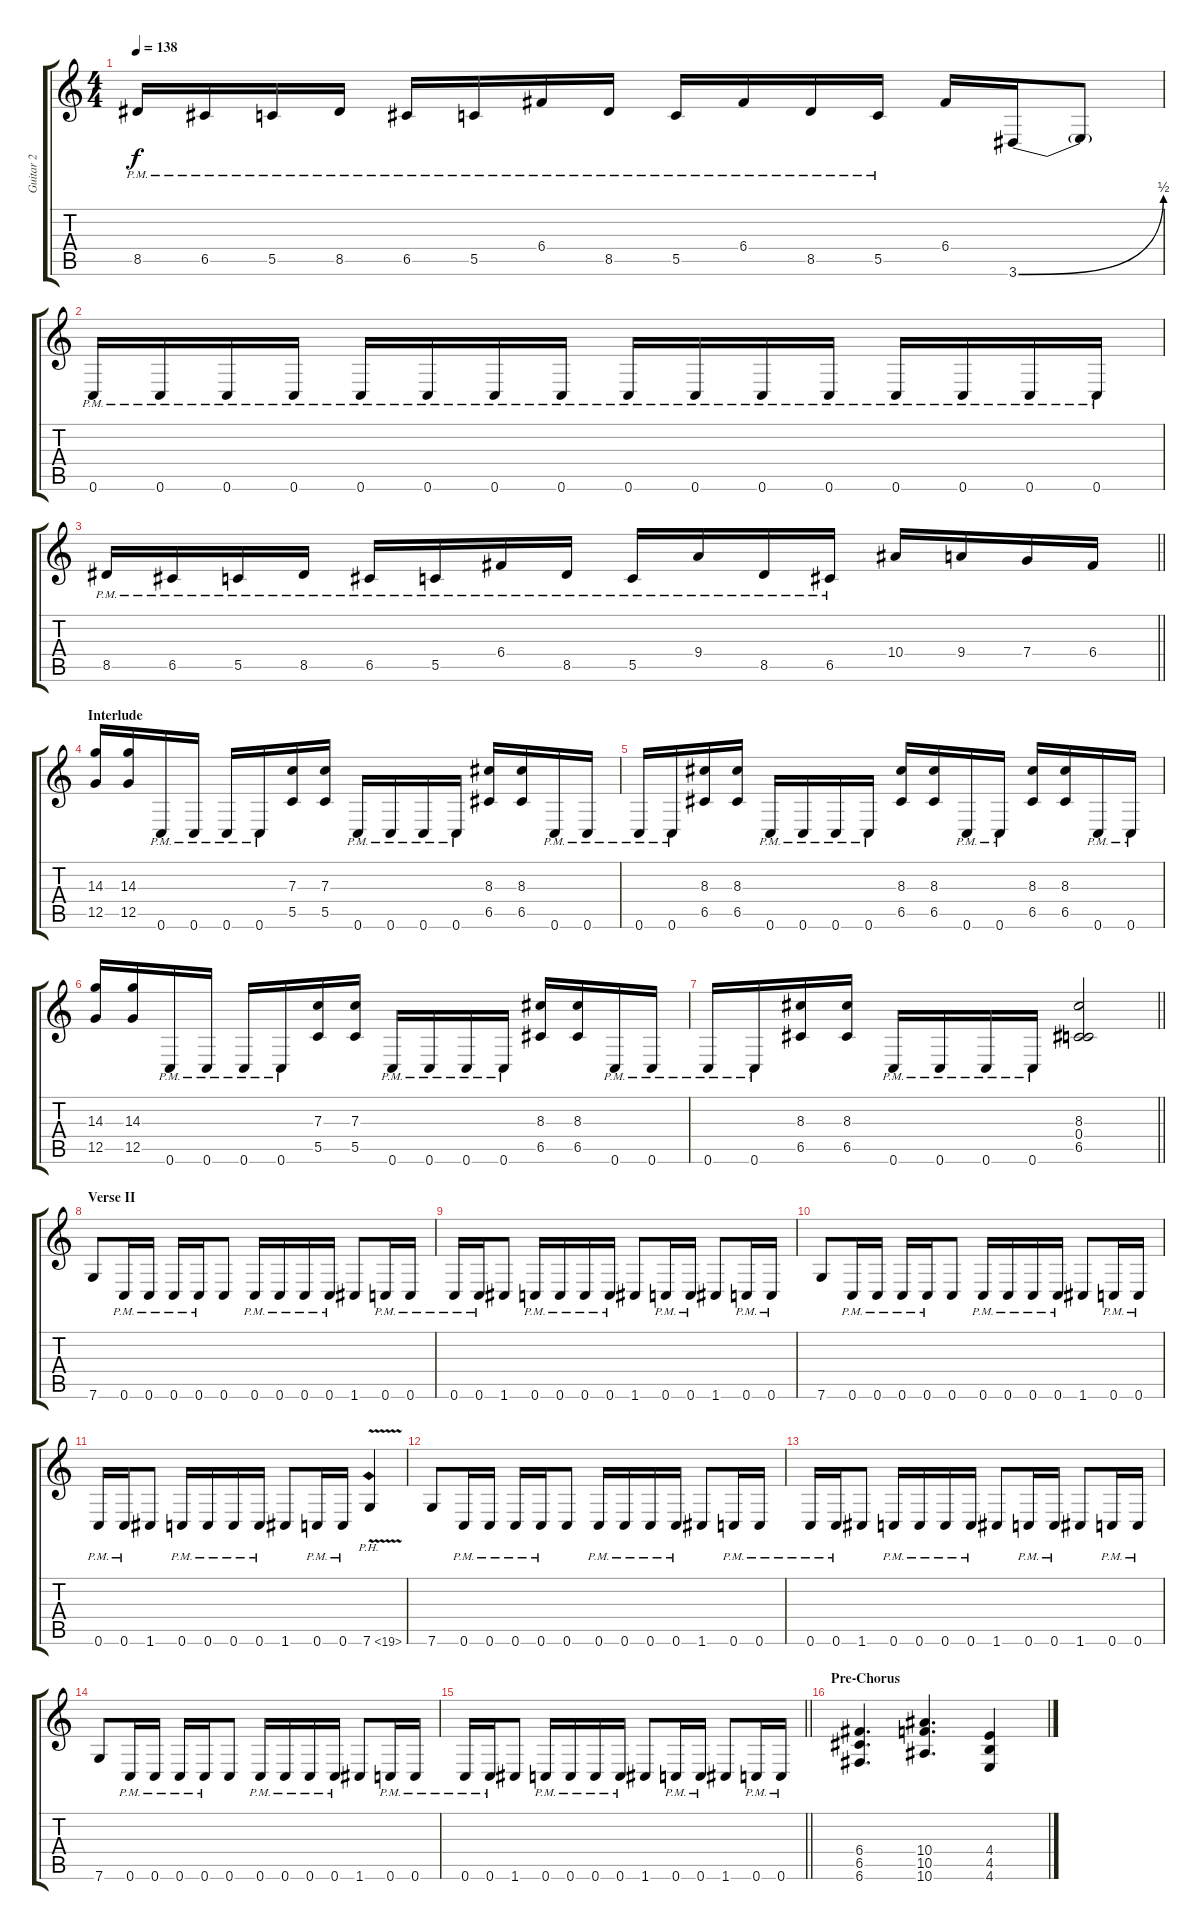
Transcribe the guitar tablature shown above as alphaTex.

\track ("Guitar 2" "Guitar 2") {instrument overdrivenguitar}
\staff {score tabs}
\tuning (D4 A3 F3 C3 G2 C2) {hide}
\ts (4 4)
\tempo 138
\clef g2
\ks c
8.5{pm}.16{dy f} 6.5{pm}.16 5.5{pm}.16 8.5{pm}.16 6.5{pm}.16 5.5{pm}.16 6.4{pm}.16 8.5{pm}.16 5.5{pm}.16 6.4{pm}.16 8.5{pm}.16 5.5{pm}.16 6.4.16 3.6{be (bend 0 0 60 2)}.16 3.6{t}.8 |
0.6{pm}.16 0.6{pm}.16 0.6{pm}.16 0.6{pm}.16 0.6{pm}.16 0.6{pm}.16 0.6{pm}.16 0.6{pm}.16 0.6{pm}.16 0.6{pm}.16 0.6{pm}.16 0.6{pm}.16 0.6{pm}.16 0.6{pm}.16 0.6{pm}.16 0.6{pm}.16 |
\barLineRight lightlight
8.5{pm}.16 6.5{pm}.16 5.5{pm}.16 8.5{pm}.16 6.5{pm}.16 5.5{pm}.16 6.4{pm}.16 8.5{pm}.16 5.5{pm}.16 9.4{pm}.16 8.5{pm}.16 6.5{pm}.16 10.4.16 9.4.16 7.4.16 6.4.16 |
\section ("" "Interlude")
(14.3 12.5).16 (14.3 12.5).16 0.6{pm}.16 0.6{pm}.16 0.6{pm}.16 0.6{pm}.16 (7.3 5.5).16 (7.3 5.5).16 0.6{pm}.16 0.6{pm}.16 0.6{pm}.16 0.6{pm}.16 (8.3 6.5).16 (8.3 6.5).16 0.6{pm}.16 0.6{pm}.16 |
0.6{pm}.16 0.6{pm}.16 (8.3 6.5).16 (8.3 6.5).16 0.6{pm}.16 0.6{pm}.16 0.6{pm}.16 0.6{pm}.16 (8.3 6.5).16 (8.3 6.5).16 0.6{pm}.16 0.6{pm}.16 (8.3 6.5).16 (8.3 6.5).16 0.6{pm}.16 0.6{pm}.16 |
(14.3 12.5).16 (14.3 12.5).16 0.6{pm}.16 0.6{pm}.16 0.6{pm}.16 0.6{pm}.16 (7.3 5.5).16 (7.3 5.5).16 0.6{pm}.16 0.6{pm}.16 0.6{pm}.16 0.6{pm}.16 (8.3 6.5).16 (8.3 6.5).16 0.6{pm}.16 0.6{pm}.16 |
\barLineRight lightlight
0.6{pm}.16 0.6{pm}.16 (8.3 6.5).16 (8.3 6.5).16 0.6{pm}.16 0.6{pm}.16 0.6{pm}.16 0.6{pm}.16 (8.3 0.4 6.5).2 |
\section ("" "Verse II")
7.6.8 0.6{pm}.16 0.6{pm}.16 0.6{pm}.16 0.6{pm}.16 0.6.8 0.6{pm}.16 0.6{pm}.16 0.6{pm}.16 0.6{pm}.16 1.6.8 0.6{pm}.16 0.6{pm}.16 |
0.6{pm}.16 0.6{pm}.16 1.6.8 0.6{pm}.16 0.6{pm}.16 0.6{pm}.16 0.6{pm}.16 1.6.8 0.6{pm}.16 0.6{pm}.16 1.6.8 0.6{pm}.16 0.6{pm}.16 |
7.6.8 0.6{pm}.16 0.6{pm}.16 0.6{pm}.16 0.6{pm}.16 0.6.8 0.6{pm}.16 0.6{pm}.16 0.6{pm}.16 0.6{pm}.16 1.6.8 0.6{pm}.16 0.6{pm}.16 |
0.6{pm}.16 0.6{pm}.16 1.6.8 0.6{pm}.16 0.6{pm}.16 0.6{pm}.16 0.6{pm}.16 1.6.8 0.6{pm}.16 0.6{pm}.16 7.6{ph 12 v}.4{instrument guitarharmonics} |
7.6.8{instrument overdrivenguitar} 0.6{pm}.16 0.6{pm}.16 0.6{pm}.16 0.6{pm}.16 0.6.8 0.6{pm}.16 0.6{pm}.16 0.6{pm}.16 0.6{pm}.16 1.6.8 0.6{pm}.16 0.6{pm}.16 |
0.6{pm}.16 0.6{pm}.16 1.6.8 0.6{pm}.16 0.6{pm}.16 0.6{pm}.16 0.6{pm}.16 1.6.8 0.6{pm}.16 0.6{pm}.16 1.6.8 0.6{pm}.16 0.6{pm}.16 |
7.6.8 0.6{pm}.16 0.6{pm}.16 0.6{pm}.16 0.6{pm}.16 0.6.8 0.6{pm}.16 0.6{pm}.16 0.6{pm}.16 0.6{pm}.16 1.6.8 0.6{pm}.16 0.6{pm}.16 |
\barLineRight lightlight
0.6{pm}.16 0.6{pm}.16 1.6.8 0.6{pm}.16 0.6{pm}.16 0.6{pm}.16 0.6{pm}.16 1.6.8 0.6{pm}.16 0.6{pm}.16 1.6.8 0.6{pm}.16 0.6{pm}.16 |
\section ("" "Pre-Chorus")
(6.4 6.5 6.6).4{d} (10.4 10.5 10.6).4{d} (4.4 4.5 4.6).4
